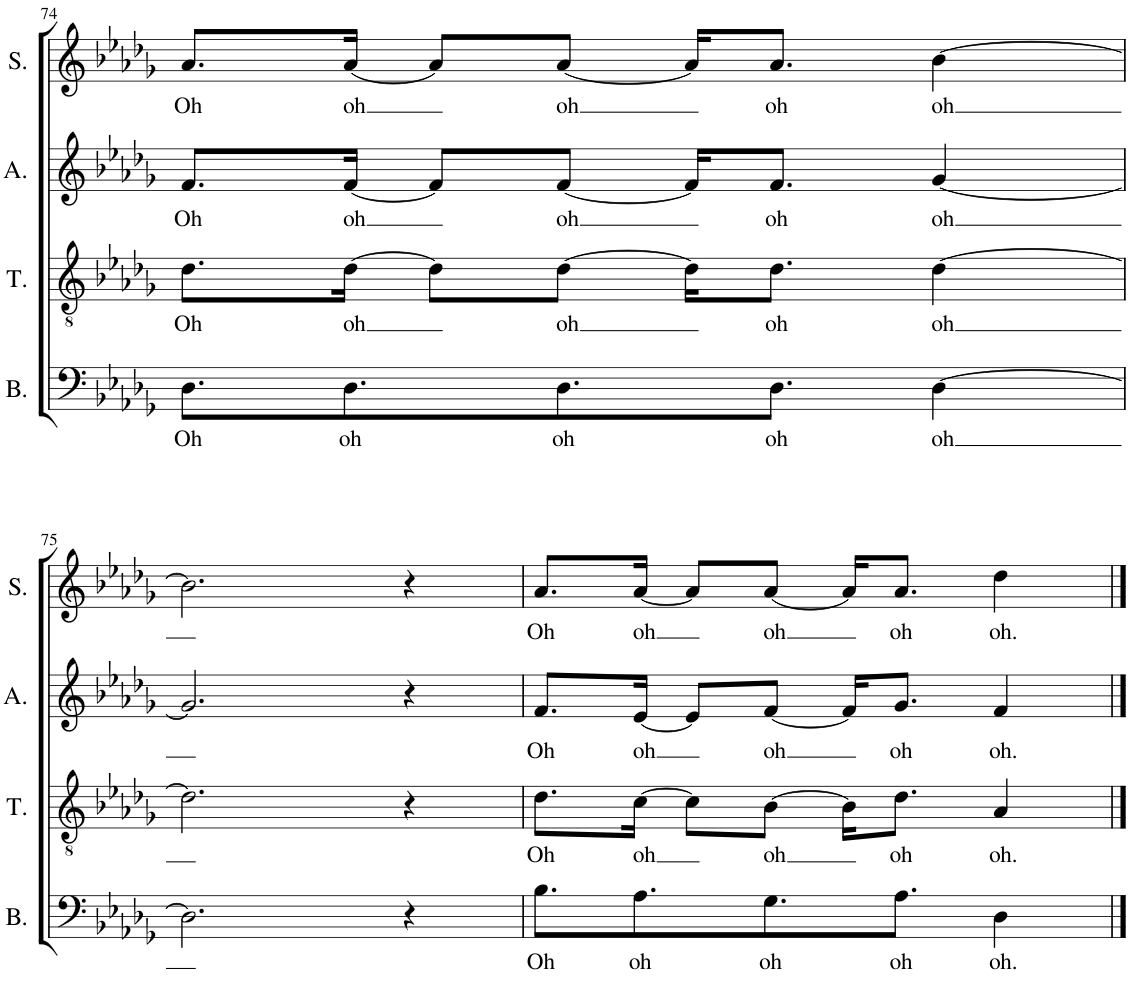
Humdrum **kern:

**kern	**text	**kern	**text	**kern	**text	**kern	**text
*part4	*part4	*part3	*part3	*part2	*part2	*part1	*part1
*staff4	*staff4	*staff3	*staff3	*staff2	*staff2	*staff1	*staff1
*I"Bass	*	*I"Tenor	*	*I"Alto	*	*I"Soprano	*
*I'B.	*	*I'T.	*	*I'A.	*	*I'S.	*
!!LO:PB:g=z
*clefF4	*	*clefGv2	*	*clefG2	*	*clefG2	*
*k[b-e-a-d-g-]	*	*k[b-e-a-d-g-]	*	*k[b-e-a-d-g-]	*	*k[b-e-a-d-g-]	*
*M4/4	*	*M4/4	*	*M4/4	*	*M4/4	*
=74	=74	=74	=74	=74	=74	=74	=74
!	!LO:LY:b	!	!LO:LY:b	!	!LO:LY:b	!	!LO:LY:b
8.D-\L	Oh	8.d-\L	Oh	8.f/L	Oh	8.a-/L	Oh
!	!LO:LY:b	!	!LO:LY:b	!	!LO:LY:b	!	!LO:LY:b
8.D-\	oh	[16d-\Jk	oh	[16f/Jk	oh	[16a-/Jk	oh
.	.	8d-\L]	.	8f/L]	.	8a-/L]	.
!	!LO:LY:b	!	!LO:LY:b	!	!LO:LY:b	!	!LO:LY:b
8.D-\	oh	[8d-\J	oh	[8f/J	oh	[8a-/J	oh
.	.	16d-\KL]	.	16f/KL]	.	16a-/KL]	.
!	!LO:LY:b	!	!LO:LY:b	!	!LO:LY:b	!	!LO:LY:b
8.D-\J	oh	8.d-\J	oh	8.f/J	oh	8.a-/J	oh
!	!LO:LY:b	!	!LO:LY:b	!	!LO:LY:b	!	!LO:LY:b
[4D-\	oh	[4d-\	oh	[4g-/	oh	[4b-\	oh
!!LO:LB:g=z
=75	=75	=75	=75	=75	=75	=75	=75
2.D-\]	.	2.d-\]	.	2.g-/]	.	2.b-\]	.
4r	.	4r	.	4r	.	4r	.
=76	=76	=76	=76	=76	=76	=76	=76
!	!LO:LY:b	!	!LO:LY:b	!	!LO:LY:b	!	!LO:LY:b
8.B-\L	Oh	8.d-\L	Oh	8.f/L	Oh	8.a-/L	Oh
!	!LO:LY:b	!	!LO:LY:b	!	!LO:LY:b	!	!LO:LY:b
8.A-\	oh	[16c\Jk	oh	[16e-/Jk	oh	[16a-/Jk	oh
.	.	8c\L]	.	8e-/L]	.	8a-/L]	.
!	!LO:LY:b	!	!LO:LY:b	!	!LO:LY:b	!	!LO:LY:b
8.G-\	oh	[8B-\J	oh	[8f/J	oh	[8a-/J	oh
.	.	16B-\KL]	.	16f/KL]	.	16a-/KL]	.
!	!LO:LY:b	!	!LO:LY:b	!	!LO:LY:b	!	!LO:LY:b
8.A-\J	oh	8.d-\J	oh	8.g-/J	oh	8.a-/J	oh
!	!LO:LY:b	!	!LO:LY:b	!	!LO:LY:b	!	!LO:LY:b
4D-\	oh.	4A-/	oh.	4f/	oh.	4dd-\	oh.
==	==	==	==	==	==	==	==
*-	*-	*-	*-	*-	*-	*-	*-
